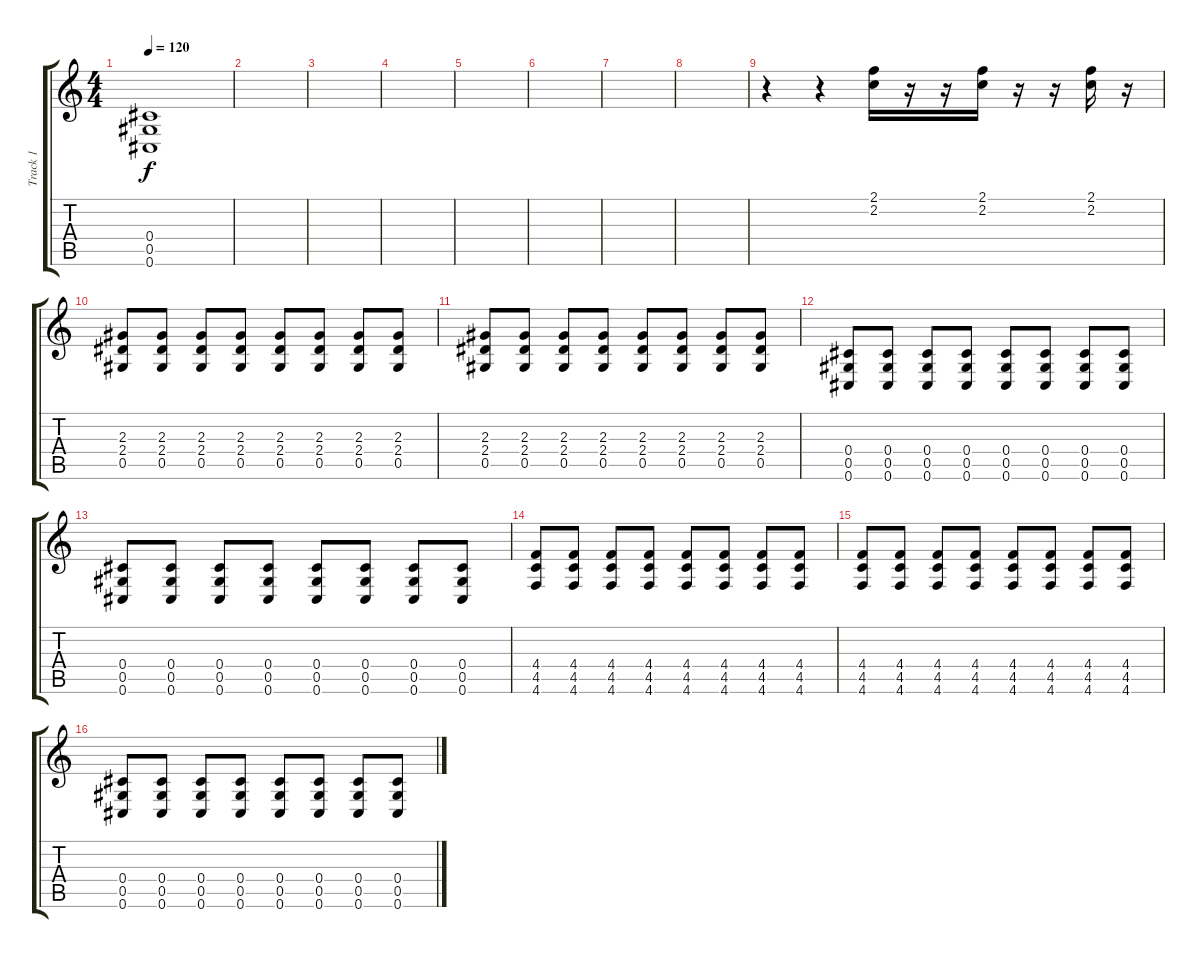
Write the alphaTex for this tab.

\track ("Track 1" "Track 1") {instrument overdrivenguitar}
\staff {score tabs}
\tuning (Eb4 Bb3 Gb3 Db3 Ab2 Db2) {hide}
\ts (4 4)
\tempo 120
\clef g2
\ks c
(0.4{t} 0.5{t} 0.6{t}).1{dy f} |
|
|
|
|
|
|
|
r.4 r.4 (2.1 2.2).16 r.16 r.16 (2.1 2.2).16 r.16 r.16 (2.1 2.2).16 r.16 |
(2.3 2.4 0.5).8 (2.3 2.4 0.5).8 (2.3 2.4 0.5).8 (2.3 2.4 0.5).8 (2.3 2.4 0.5).8 (2.3 2.4 0.5).8 (2.3 2.4 0.5).8 (2.3 2.4 0.5).8 |
(2.3 2.4 0.5).8 (2.3 2.4 0.5).8 (2.3 2.4 0.5).8 (2.3 2.4 0.5).8 (2.3 2.4 0.5).8 (2.3 2.4 0.5).8 (2.3 2.4 0.5).8 (2.3 2.4 0.5).8 |
(0.4 0.5 0.6).8 (0.4 0.5 0.6).8 (0.4 0.5 0.6).8 (0.4 0.5 0.6).8 (0.4 0.5 0.6).8 (0.4 0.5 0.6).8 (0.4 0.5 0.6).8 (0.4 0.5 0.6).8 |
(0.4 0.5 0.6).8 (0.4 0.5 0.6).8 (0.4 0.5 0.6).8 (0.4 0.5 0.6).8 (0.4 0.5 0.6).8 (0.4 0.5 0.6).8 (0.4 0.5 0.6).8 (0.4 0.5 0.6).8 |
(4.4 4.5 4.6).8 (4.4 4.5 4.6).8 (4.4 4.5 4.6).8 (4.4 4.5 4.6).8 (4.4 4.5 4.6).8 (4.4 4.5 4.6).8 (4.4 4.5 4.6).8 (4.4 4.5 4.6).8 |
(4.4 4.5 4.6).8 (4.4 4.5 4.6).8 (4.4 4.5 4.6).8 (4.4 4.5 4.6).8 (4.4 4.5 4.6).8 (4.4 4.5 4.6).8 (4.4 4.5 4.6).8 (4.4 4.5 4.6).8 |
(0.4 0.5 0.6).8 (0.4 0.5 0.6).8 (0.4 0.5 0.6).8 (0.4 0.5 0.6).8 (0.4 0.5 0.6).8 (0.4 0.5 0.6).8 (0.4 0.5 0.6).8 (0.4 0.5 0.6).8
